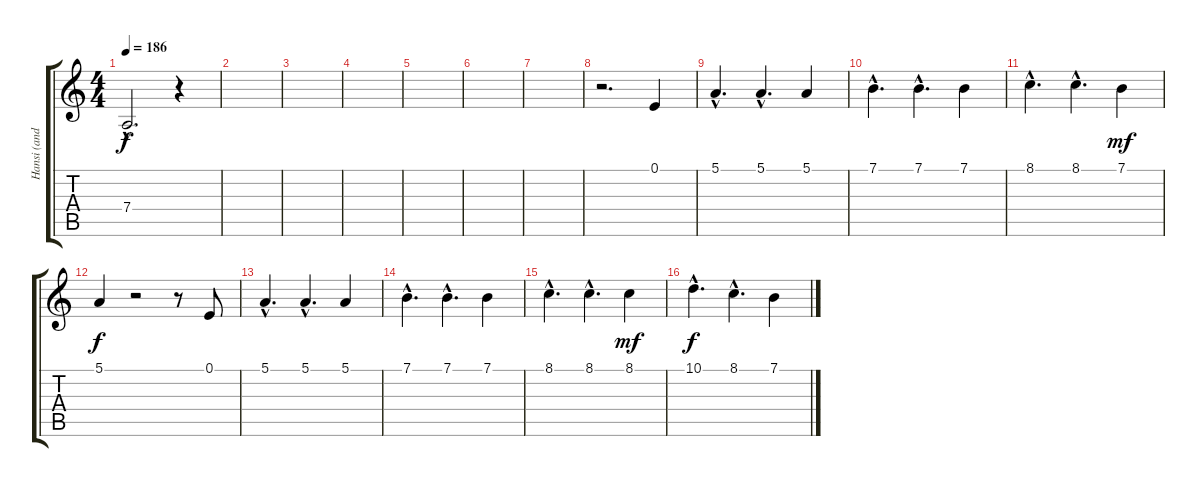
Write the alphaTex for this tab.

\track ("Hansi (and Choir)" "Hansi (and") {instrument frenchhorn}
\staff {score tabs}
\tuning (E4 B3 G3 D3 A2 E2) {hide}
\ts (4 4)
\tempo 186
\clef g2
\ks c
7.4{hac}.2{d dy f} r.4 |
|
|
|
|
|
|
r.2{d} 0.1.4 |
5.1{hac}.4{d} 5.1{hac}.4{d} 5.1.4 |
7.1{hac}.4{d} 7.1{hac}.4{d} 7.1.4 |
8.1{hac}.4{d} 8.1{hac}.4{d} 7.1.4{dy mf} |
5.1.4{dy f} r.2 r.8 0.1.8 |
5.1{hac}.4{d} 5.1{hac}.4{d} 5.1.4 |
7.1{hac}.4{d} 7.1{hac}.4{d} 7.1.4 |
8.1{hac}.4{d} 8.1{hac}.4{d} 8.1.4{dy mf} |
10.1{hac}.4{d dy f} 8.1{hac}.4{d} 7.1.4
